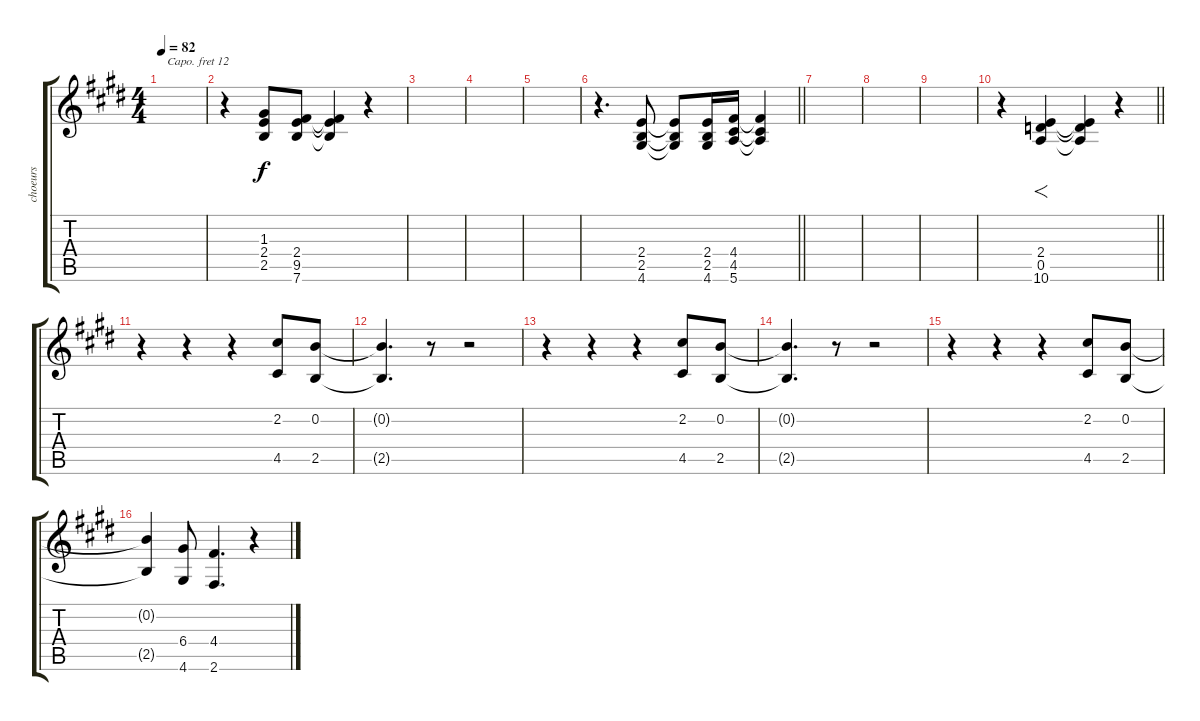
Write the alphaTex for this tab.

\track ("choeurs" "choeurs") {instrument voiceoohs}
\staff {score tabs}
\capo 12
\tuning (E4 B3 G3 D3 A2 E2) {hide}
\ts (4 4)
\tempo 82
\clef g2
\ks e
|
r.4 (1.3 2.4 2.5).8 (2.4 9.5 7.6).8 (2.4{t} 9.5{t} 7.6{t}).4 r.4 |
|
|
|
\barLineRight lightlight
r.4{d} (2.4 2.5 4.6).8 (2.4{t} 2.5{t} 4.6{t}).8 (2.4 2.5 4.6).16 (4.4 4.5 5.6).16 (4.4{t} 4.5{t} 5.6{t}).4 |
|
|
|
\barLineRight lightlight
r.4 (2.4 0.5 10.6).4{f} (2.4{t} 0.5{t} 10.6{t}).4 r.4 |
r.4 r.4 r.4 (2.2 4.5).8 (0.2 2.5).8 |
(0.2{t} 2.5{t}).4{d} r.8 r.2 |
r.4 r.4 r.4 (2.2 4.5).8 (0.2 2.5).8 |
(0.2{t} 2.5{t}).4{d} r.8 r.2 |
r.4 r.4 r.4 (2.2 4.5).8 (0.2 2.5).8 |
(0.2{t} 2.5{t}).4 (6.4 4.6).8 (4.4 2.6).4{d} r.4
